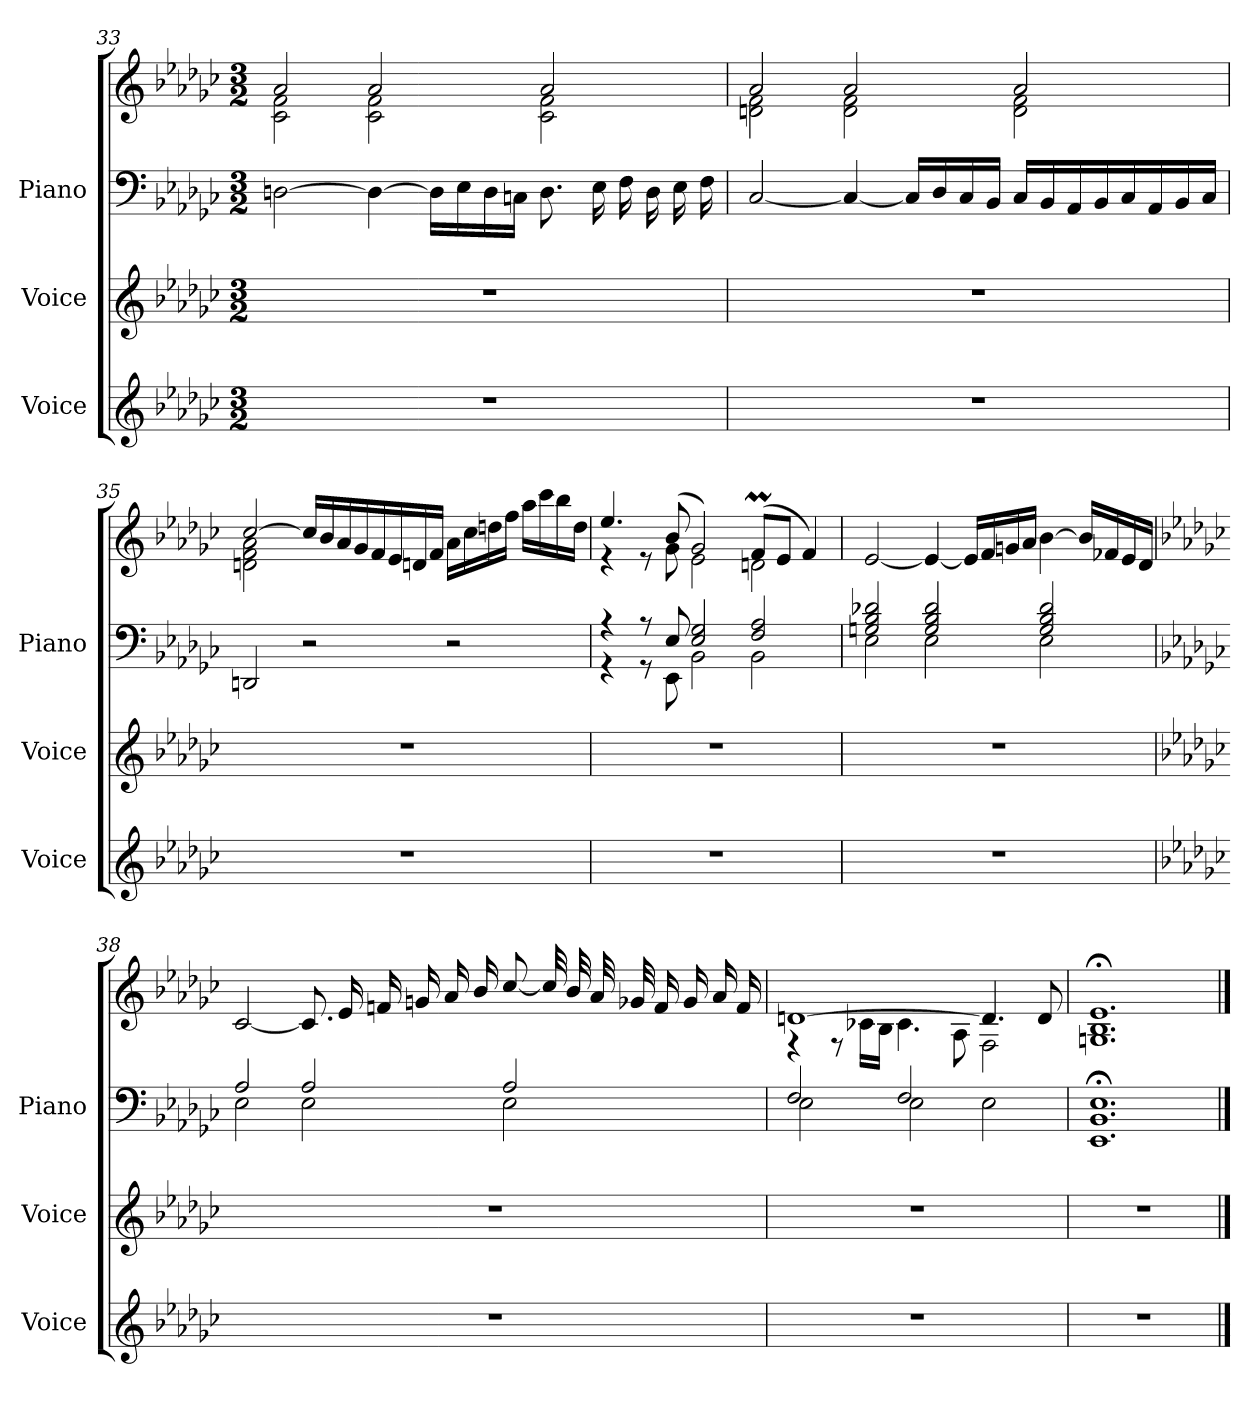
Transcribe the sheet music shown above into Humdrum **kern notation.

**kern	**kern	**kern	**kern
*part3	*part2	*part1	*part1
*staff4	*staff3	*staff2	*staff1
*I"Voice	*I"Voice	*I"Piano	*
*I'Voice	*I'Voice	*I'Piano	*
*clefG2	*clefG2	*clefF4	*clefG2
*k[b-e-a-d-g-c-]	*k[b-e-a-d-g-c-]	*k[b-e-a-d-g-c-]	*k[b-e-a-d-g-c-]
*M3/2	*M3/2	*M3/2	*M3/2
=33	=33	=33	=33
*	*	*	*^
1.r	1.r	[>2Dn\	2a-/	2c-\ 2f\
.	.	4D\_	2a-/	2c-\ 2f\
.	.	16D\LL]	.	.
.	.	16E-\	.	.
.	.	16D\	.	.
.	.	16Cn\JJ	.	.
.	.	8.D\L	2a-/	2c-\ 2f\
.	.	16E-\L	.	.
.	.	16F\L	.	.
.	.	16D\	.	.
.	.	16E-\	.	.
.	.	16F\JJ	.	.
!!LO:PB:g=z	!!
=34	=34	=34	=34	=34
1.r	1.r	[<2C-/	2a-/	2dn\ 2f\
.	.	4C-/_	2a-/	2d\ 2f\
.	.	16C-/LL]	.	.
.	.	16D-/	.	.
.	.	16C-/	.	.
.	.	16BB-/JJ	.	.
.	.	16C-/LL	2a-/	2d\ 2f\
.	.	16BB-/	.	.
.	.	16AA-/	.	.
.	.	16BB-/	.	.
.	.	16C-/	.	.
.	.	16AA-/	.	.
.	.	16BB-/	.	.
.	.	16C-/JJ	.	.
=35	=35	=35	=35	=35
1.r	1.r	2DDn/	[>2cc-/	2dn\ 2f\ 2a-\
.	.	2r	16cc-/LL]	1ryy
.	.	.	16b-/	.
.	.	.	16a-/	.
.	.	.	16g-/	.
.	.	.	16f/	.
.	.	.	16e-/	.
.	.	.	16dn/	.
.	.	.	16f/JJ	.
.	.	2r	16a-\LL	.
.	.	.	16cc-\	.
.	.	.	16ddn\	.
.	.	.	16ff\JJ	.
.	.	.	16aa-\LL	.
.	.	.	16ccc-\	.
.	.	.	16bb-\	.
.	.	.	16dd\JJ	.
!!LO:LB:g=z	!!
=36	=36	=36	=36	=36
*	*	*^	*	*
1.r	1.r	4rA	4rGG	4.ee-/	4re
.	.	8rA	8rGG	.	8re
.	.	8E-/	8EE-\	(>8b-/	8g-\
.	.	2E-/ 2G-/	2BB-\	2g-/)	2e-\
.	.	2F/ 2A-/	2BB-\	(>8fm/L	2dn\
.	.	.	.	8e-/J	.
.	.	.	.	4f/)	.
*	*	*	*	*v	*v
=37	=37	=37	=37	=37
1.r	1.r	2Gn/ 2B-/ 2d-X/	2E-\	[<2e-/
.	.	2G/ 2B-/ 2d-/	2E-\	4e-/_
.	.	.	.	16e-/LL]
.	.	.	.	16f/
.	.	.	.	16gn/
.	.	.	.	16a-/JJ
.	.	2G/ 2B-/ 2d-/	2E-\	[>4b-\
.	.	.	.	16b-/LL]
.	.	.	.	16f-X/
.	.	.	.	16e-/
.	.	.	.	16d-/JJ
!!LO:LB:g=z
=38	=38	=38	=38	=38
*	*	*k[b-e-a-d-g-c-]	*	*
1.r	1.r	2A-/	2E-\	[<2c-/
.	.	2A-/	2E-\	8.c-/L]
.	.	.	.	16e-/L
.	.	.	.	16fn/L
.	.	.	.	16gn/
.	.	.	.	16a-/
.	.	.	.	16b-/JJ
.	.	2A-/	2E-\	[<8cc-/L
.	.	.	.	32cc-/LL]
.	.	.	.	32b-/
.	.	.	.	32a-/
.	.	.	.	32g-X/J
.	.	.	.	16f/
.	.	.	.	16g-/
.	.	.	.	16a-/
.	.	.	.	16f/JJ
=39	=39	=39	=39	=39
*	*	*	*	*^
1.r	1.r	2F/	2E-\	[1dn	4rF
.	.	.	.	.	8rF
.	.	.	.	.	16c-X\LL
.	.	.	.	.	16B-\JJ
.	.	2F/	2E-\	.	4.c-\
.	.	.	.	.	8A-\
.	.	2E-\	2ryy	4.d/]	2F\
.	.	.	.	8d/	.
*	*	*v	*v	*	*
*	*	*	*v	*v
=40	=40	=40	=40
1.r	1.r	1.EE-; 1.BB-; 1.E-;	1.Gn;< 1.B-;< 1.e-;<
==	==	==	==
*-	*-	*-	*-
